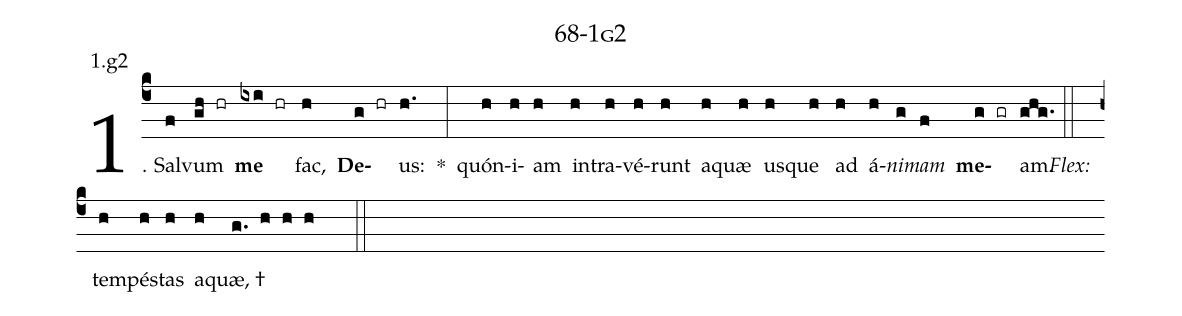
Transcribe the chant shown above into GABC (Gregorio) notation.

name: 68-1g2;
annotation: 1.g2;
%%
(c4)1. Sal(f)vum(gh hr) <b>me</b>(ixi hr) fac,(h) <b>De</b>(g hr)us:(h.) *(:) quón(h)i(h)am(h) in(h)tra(h)vé(h)runt(h) a(h)quæ(h) us(h)que(h) ad(h) á(h)<i>ni</i>(g)<i>mam</i>(f) <b>me</b>(g gr)am.(ghg.) (::)
<i>Flex:</i>()  tem(h)pés(h)tas(h) a(h)quæ, †(g. h h h  ::)
